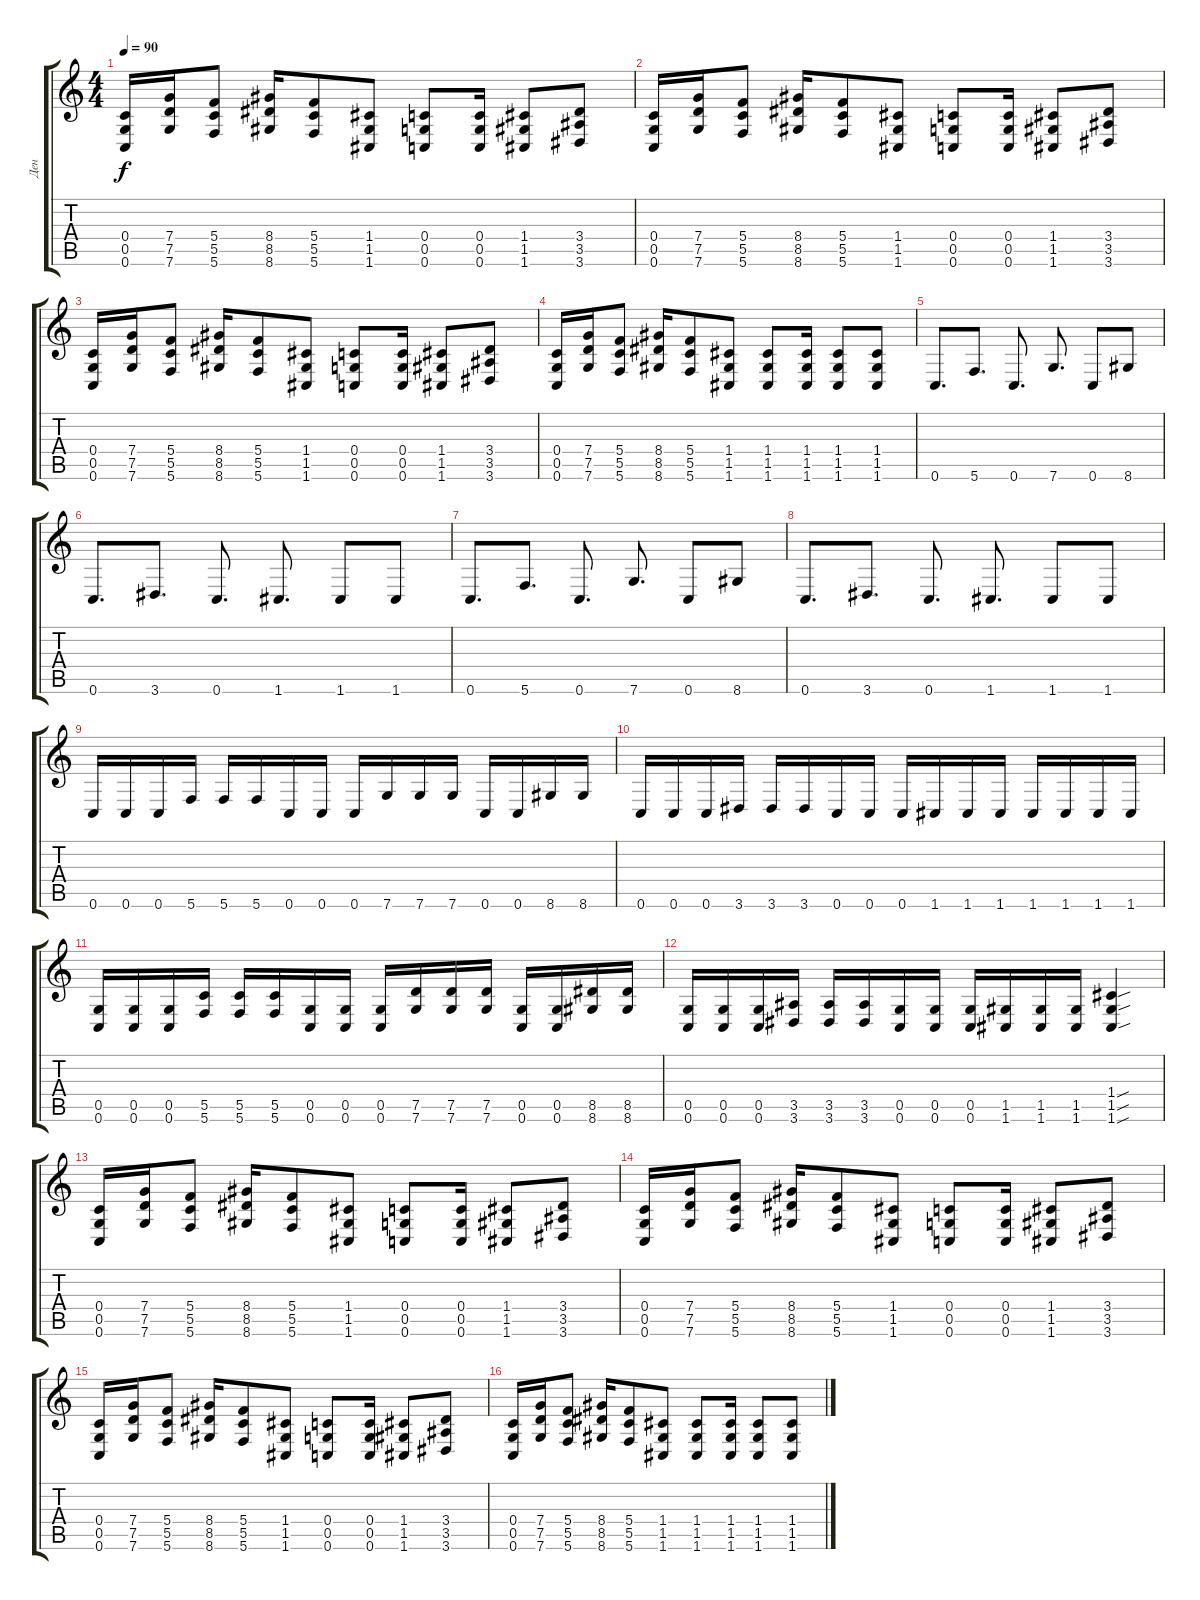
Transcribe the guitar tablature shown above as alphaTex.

\track ("Ден" "Ден") {instrument overdrivenguitar}
\staff {score tabs}
\tuning (D4 A3 F3 C3 G2 C2) {hide}
\ts (4 4)
\tempo 90
\clef g2
\ks c
(0.4 0.5 0.6).16{dy f} (7.4 7.5 7.6).16 (5.4 5.5 5.6).8 (8.4 8.5 8.6).16 (5.4 5.5 5.6).8 (1.4 1.5 1.6).8 (0.4 0.5 0.6).8 (0.4 0.5 0.6).16 (1.4 1.5 1.6).8 (3.4 3.5 3.6).8 |
(0.4 0.5 0.6).16 (7.4 7.5 7.6).16 (5.4 5.5 5.6).8 (8.4 8.5 8.6).16 (5.4 5.5 5.6).8 (1.4 1.5 1.6).8 (0.4 0.5 0.6).8 (0.4 0.5 0.6).16 (1.4 1.5 1.6).8 (3.4 3.5 3.6).8 |
(0.4 0.5 0.6).16 (7.4 7.5 7.6).16 (5.4 5.5 5.6).8 (8.4 8.5 8.6).16 (5.4 5.5 5.6).8 (1.4 1.5 1.6).8 (0.4 0.5 0.6).8 (0.4 0.5 0.6).16 (1.4 1.5 1.6).8 (3.4 3.5 3.6).8 |
(0.4 0.5 0.6).16 (7.4 7.5 7.6).16 (5.4 5.5 5.6).8 (8.4 8.5 8.6).16 (5.4 5.5 5.6).8 (1.4 1.5 1.6).8 (1.4 1.5 1.6).8 (1.4 1.5 1.6).16 (1.4 1.5 1.6).8 (1.4 1.5 1.6).8 |
0.6.8{d} 5.6.8{d} 0.6.8{d} 7.6.8{d} 0.6.8 8.6.8 |
0.6.8{d} 3.6.8{d} 0.6.8{d} 1.6.8{d} 1.6.8 1.6.8 |
0.6.8{d} 5.6.8{d} 0.6.8{d} 7.6.8{d} 0.6.8 8.6.8 |
0.6.8{d} 3.6.8{d} 0.6.8{d} 1.6.8{d} 1.6.8 1.6.8 |
0.6.16 0.6.16 0.6.16 5.6.16 5.6.16 5.6.16 0.6.16 0.6.16 0.6.16 7.6.16 7.6.16 7.6.16 0.6.16 0.6.16 8.6.16 8.6.16 |
0.6.16 0.6.16 0.6.16 3.6.16 3.6.16 3.6.16 0.6.16 0.6.16 0.6.16 1.6.16 1.6.16 1.6.16 1.6.16 1.6.16 1.6.16 1.6.16 |
(0.5 0.6).16 (0.5 0.6).16 (0.5 0.6).16 (5.5 5.6).16 (5.5 5.6).16 (5.5 5.6).16 (0.5 0.6).16 (0.5 0.6).16 (0.5 0.6).16 (7.5 7.6).16 (7.5 7.6).16 (7.5 7.6).16 (0.5 0.6).16 (0.5 0.6).16 (8.5 8.6).16 (8.5 8.6).16 |
(0.5 0.6).16 (0.5 0.6).16 (0.5 0.6).16 (3.5 3.6).16 (3.5 3.6).16 (3.5 3.6).16 (0.5 0.6).16 (0.5 0.6).16 (0.5 0.6).16 (1.5 1.6).16 (1.5 1.6).16 (1.5 1.6).16 (1.4{sou} 1.5{sou} 1.6{sou}).4 |
(0.4 0.5 0.6).16 (7.4 7.5 7.6).16 (5.4 5.5 5.6).8 (8.4 8.5 8.6).16 (5.4 5.5 5.6).8 (1.4 1.5 1.6).8 (0.4 0.5 0.6).8 (0.4 0.5 0.6).16 (1.4 1.5 1.6).8 (3.4 3.5 3.6).8 |
(0.4 0.5 0.6).16 (7.4 7.5 7.6).16 (5.4 5.5 5.6).8 (8.4 8.5 8.6).16 (5.4 5.5 5.6).8 (1.4 1.5 1.6).8 (0.4 0.5 0.6).8 (0.4 0.5 0.6).16 (1.4 1.5 1.6).8 (3.4 3.5 3.6).8 |
(0.4 0.5 0.6).16 (7.4 7.5 7.6).16 (5.4 5.5 5.6).8 (8.4 8.5 8.6).16 (5.4 5.5 5.6).8 (1.4 1.5 1.6).8 (0.4 0.5 0.6).8 (0.4 0.5 0.6).16 (1.4 1.5 1.6).8 (3.4 3.5 3.6).8 |
(0.4 0.5 0.6).16 (7.4 7.5 7.6).16 (5.4 5.5 5.6).8 (8.4 8.5 8.6).16 (5.4 5.5 5.6).8 (1.4 1.5 1.6).8 (1.4 1.5 1.6).8 (1.4 1.5 1.6).16 (1.4 1.5 1.6).8 (1.4 1.5 1.6).8
